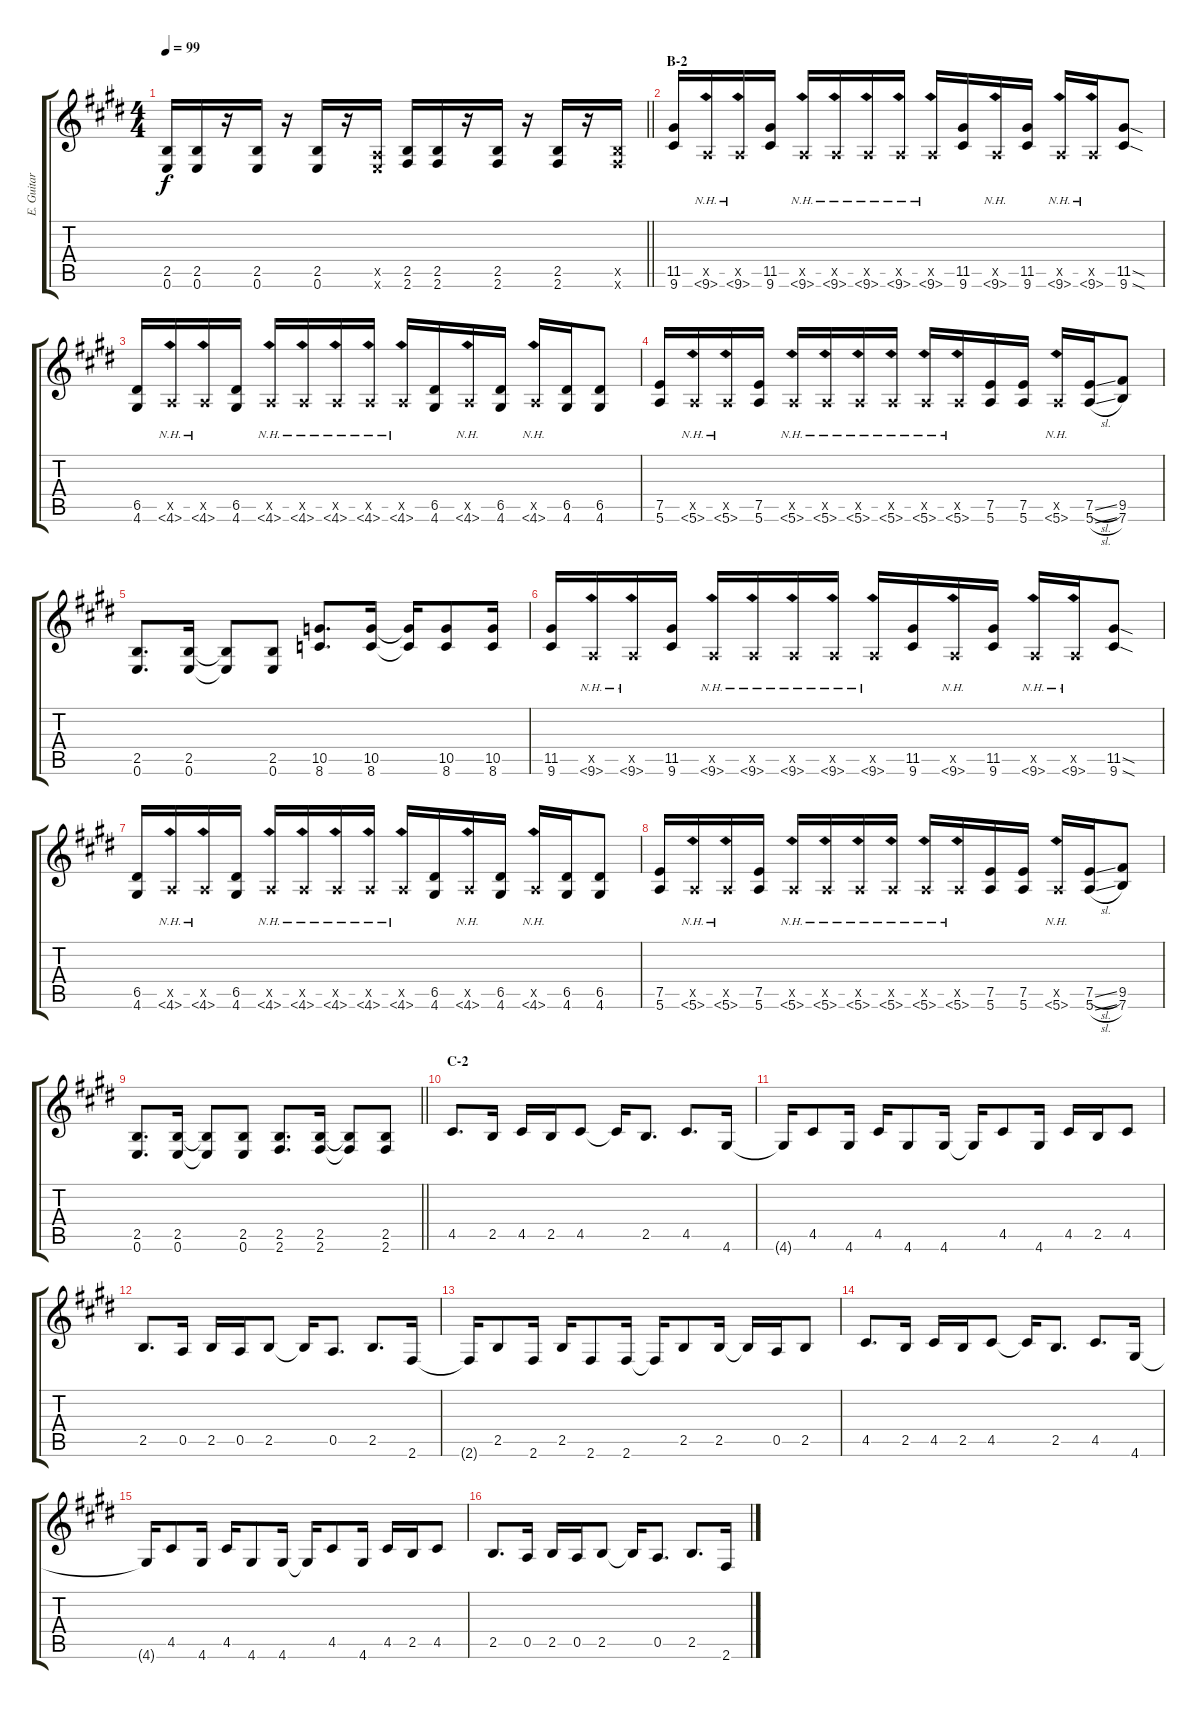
\track ("E. Guitar I" "E. Guitar ") {instrument overdrivenguitar}
\staff {score tabs}
\tuning (E4 B3 G3 D3 A2 E2) {hide}
\ts (4 4)
\tempo 99
\clef g2
\barLineRight lightlight
\ks e
(2.5 0.6).16{dy f} (2.5 0.6).16 r.16 (2.5 0.6).16 r.16 (2.5 0.6).16 r.16 (0.5{x} 0.6{x}).16 (2.5 2.6).16 (2.5 2.6).16 r.16 (2.5 2.6).16 r.16 (2.5 2.6).16 r.16 (2.5{x} 2.6{x}).16 |
\section ("" "B-2")
(11.5 9.6).16 (0.5{x} 9.6{nh}).16 (0.5{x} 9.6{nh}).16 (11.5 9.6).16 (0.5{x} 9.6{nh}).16 (0.5{x} 9.6{nh}).16 (0.5{x} 9.6{nh}).16 (0.5{x} 9.6{nh}).16 (0.5{x} 9.6{nh}).16 (11.5 9.6).16 (0.5{x} 9.6{nh}).16 (11.5 9.6).16 (0.5{x} 9.6{nh}).16 (0.5{x} 9.6{nh}).16 (11.5{sod} 9.6{sod}).8 |
(6.5 4.6).16 (0.5{x} 4.6{nh}).16 (0.5{x} 4.6{nh}).16 (6.5 4.6).16 (0.5{x} 4.6{nh}).16 (0.5{x} 4.6{nh}).16 (0.5{x} 4.6{nh}).16 (0.5{x} 4.6{nh}).16 (0.5{x} 4.6{nh}).16 (6.5 4.6).16 (0.5{x} 4.6{nh}).16 (6.5 4.6).16 (0.5{x} 4.6{nh}).16 (6.5 4.6).16 (6.5 4.6).8 |
(7.5 5.6).16 (0.5{x} 5.6{nh}).16 (0.5{x} 5.6{nh}).16 (7.5 5.6).16 (0.5{x} 5.6{nh}).16 (0.5{x} 5.6{nh}).16 (0.5{x} 5.6{nh}).16 (0.5{x} 5.6{nh}).16 (0.5{x} 5.6{nh}).16 (0.5{x} 5.6{nh}).16 (7.5 5.6).16 (7.5 5.6).16 (0.5{x} 5.6{nh}).16 (7.5{sl} 5.6{sl}).16 (9.5 7.6).8 |
(2.5 0.6).8{d} (2.5 0.6).16 (2.5{t} 0.6{t}).8 (2.5 0.6).8 (10.5 8.6).8{d} (10.5 8.6).16 (10.5{t} 8.6{t}).16 (10.5 8.6).8 (10.5 8.6).16 |
(11.5 9.6).16 (0.5{x} 9.6{nh}).16 (0.5{x} 9.6{nh}).16 (11.5 9.6).16 (0.5{x} 9.6{nh}).16 (0.5{x} 9.6{nh}).16 (0.5{x} 9.6{nh}).16 (0.5{x} 9.6{nh}).16 (0.5{x} 9.6{nh}).16 (11.5 9.6).16 (0.5{x} 9.6{nh}).16 (11.5 9.6).16 (0.5{x} 9.6{nh}).16 (0.5{x} 9.6{nh}).16 (11.5{sod} 9.6{sod}).8 |
(6.5 4.6).16 (0.5{x} 4.6{nh}).16 (0.5{x} 4.6{nh}).16 (6.5 4.6).16 (0.5{x} 4.6{nh}).16 (0.5{x} 4.6{nh}).16 (0.5{x} 4.6{nh}).16 (0.5{x} 4.6{nh}).16 (0.5{x} 4.6{nh}).16 (6.5 4.6).16 (0.5{x} 4.6{nh}).16 (6.5 4.6).16 (0.5{x} 4.6{nh}).16 (6.5 4.6).16 (6.5 4.6).8 |
(7.5 5.6).16 (0.5{x} 5.6{nh}).16 (0.5{x} 5.6{nh}).16 (7.5 5.6).16 (0.5{x} 5.6{nh}).16 (0.5{x} 5.6{nh}).16 (0.5{x} 5.6{nh}).16 (0.5{x} 5.6{nh}).16 (0.5{x} 5.6{nh}).16 (0.5{x} 5.6{nh}).16 (7.5 5.6).16 (7.5 5.6).16 (0.5{x} 5.6{nh}).16 (7.5{sl} 5.6{sl}).16 (9.5 7.6).8 |
\barLineRight lightlight
(2.5 0.6).8{d} (2.5 0.6).16 (2.5{t} 0.6{t}).8 (2.5 0.6).8 (2.5 2.6).8{d} (2.5 2.6).16 (2.5{t} 2.6{t}).8 (2.5 2.6).8 |
\section ("" "C-2")
4.5.8{d} 2.5.16 4.5.16 2.5.16 4.5.8 4.5{t}.16 2.5.8{d} 4.5.8{d} 4.6.16 |
4.6{t}.16 4.5.8 4.6.16 4.5.16 4.6.8 4.6.16 4.6{t}.16 4.5.8 4.6.16 4.5.16 2.5.16 4.5.8 |
2.5.8{d} 0.5.16 2.5.16 0.5.16 2.5.8 2.5{t}.16 0.5.8{d} 2.5.8{d} 2.6.16 |
2.6{t}.16 2.5.8 2.6.16 2.5.16 2.6.8 2.6.16 2.6{t}.16 2.5.8 2.5.16 2.5{t}.16 0.5.16 2.5.8 |
4.5.8{d} 2.5.16 4.5.16 2.5.16 4.5.8 4.5{t}.16 2.5.8{d} 4.5.8{d} 4.6.16 |
4.6{t}.16 4.5.8 4.6.16 4.5.16 4.6.8 4.6.16 4.6{t}.16 4.5.8 4.6.16 4.5.16 2.5.16 4.5.8 |
2.5.8{d} 0.5.16 2.5.16 0.5.16 2.5.8 2.5{t}.16 0.5.8{d} 2.5.8{d} 2.6.16
